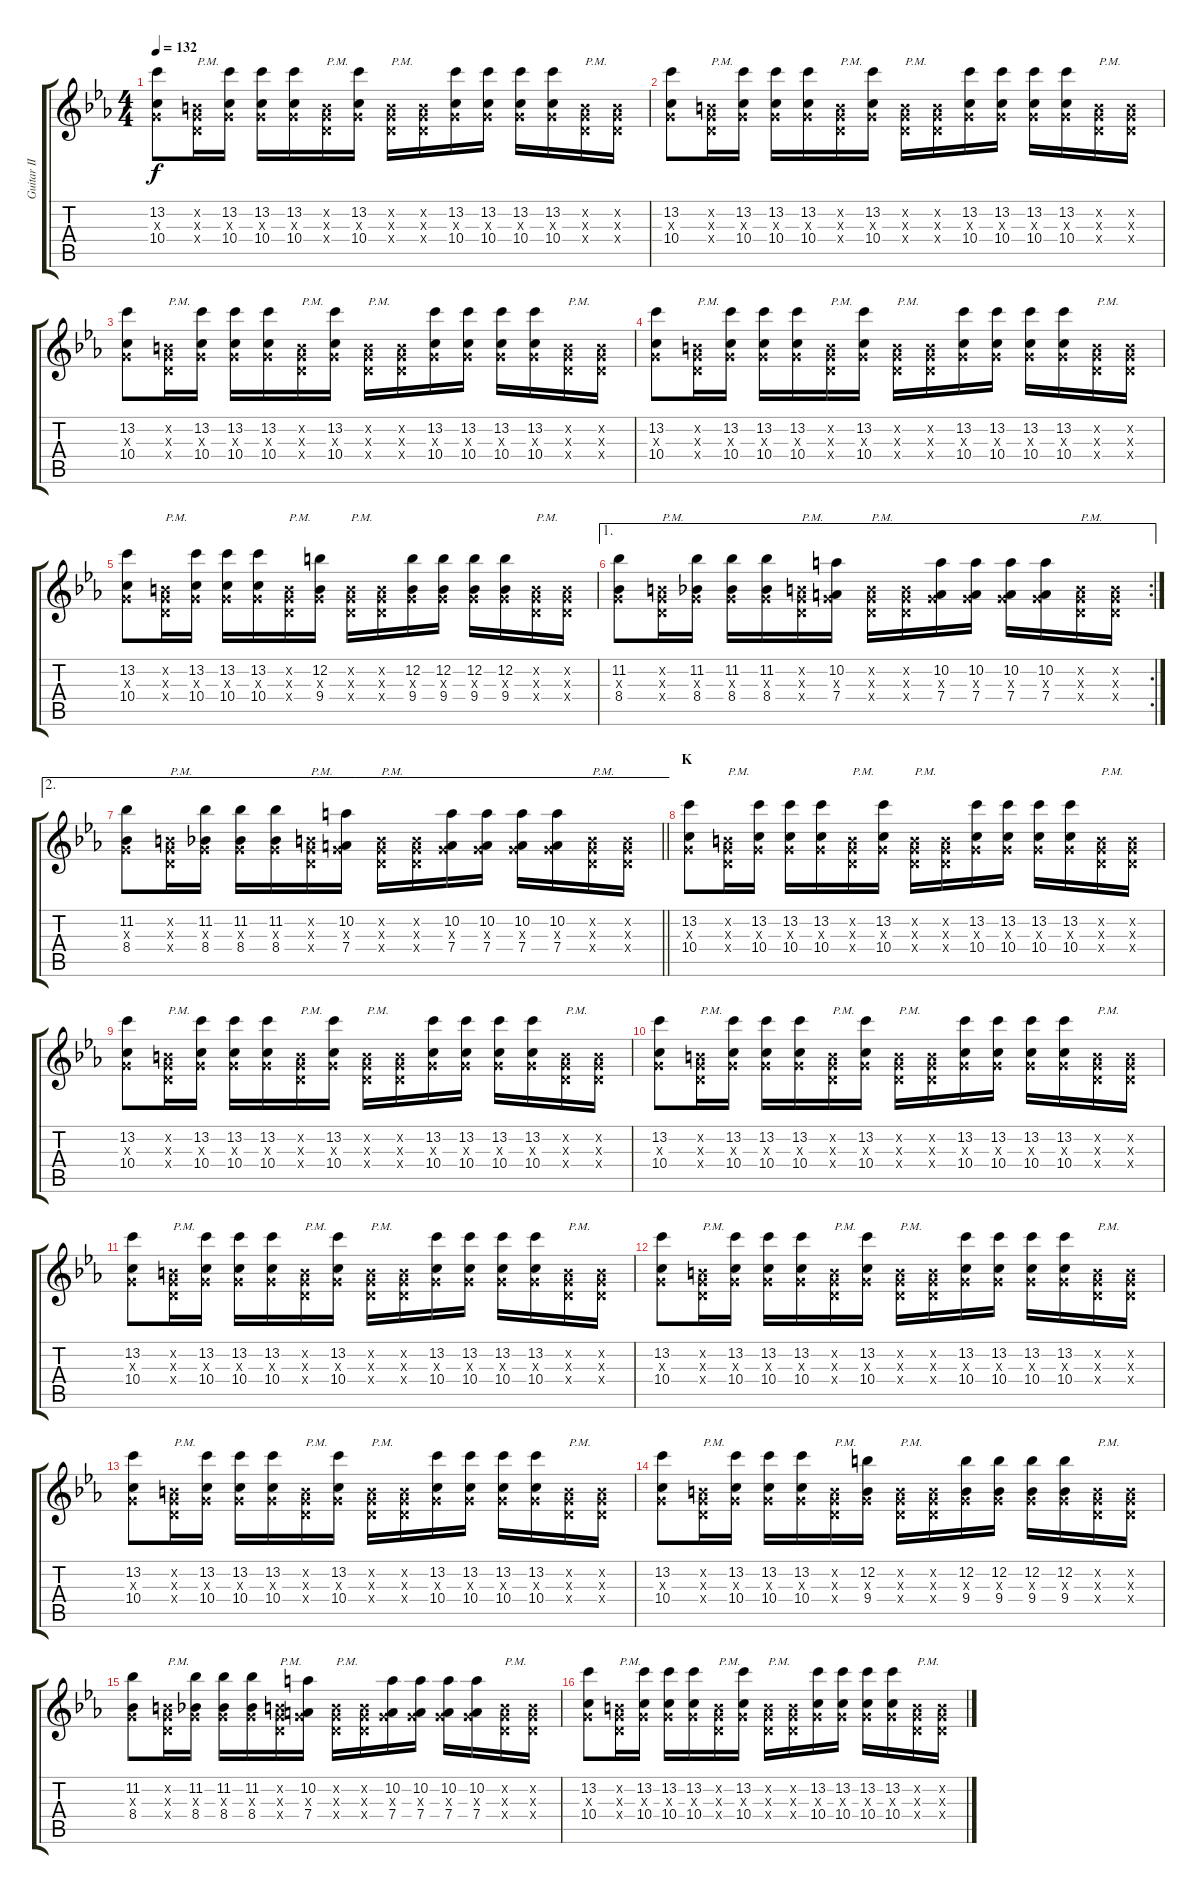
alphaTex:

\track ("Guitar II" "Guitar II") {instrument distortionguitar}
\staff {score tabs}
\tuning (E4 B3 G3 D3 A2 E2) {hide}
\ts (4 4)
\tempo 132
\clef g2
\ks eb
(13.2 0.3{x} 10.4).8{dy f} (0.2{x} 0.3{x} 0.4{x}).16{txt "P.M."} (13.2 0.3{x} 10.4).16 (13.2 0.3{x} 10.4).16 (13.2 0.3{x} 10.4).16 (0.2{x} 0.3{x} 0.4{x}).16{txt "P.M."} (13.2 0.3{x} 10.4).16 (0.2{x} 0.3{x} 0.4{x}).16{txt "P.M."} (0.2{x} 0.3{x} 0.4{x}).16 (13.2 0.3{x} 10.4).16 (13.2 0.3{x} 10.4).16 (13.2 0.3{x} 10.4).16 (13.2 0.3{x} 10.4).16 (0.2{x} 0.3{x} 0.4{x}).16{txt "P.M."} (0.2{x} 0.3{x} 0.4{x}).16 |
(13.2 0.3{x} 10.4).8 (0.2{x} 0.3{x} 0.4{x}).16{txt "P.M."} (13.2 0.3{x} 10.4).16 (13.2 0.3{x} 10.4).16 (13.2 0.3{x} 10.4).16 (0.2{x} 0.3{x} 0.4{x}).16{txt "P.M."} (13.2 0.3{x} 10.4).16 (0.2{x} 0.3{x} 0.4{x}).16{txt "P.M."} (0.2{x} 0.3{x} 0.4{x}).16 (13.2 0.3{x} 10.4).16 (13.2 0.3{x} 10.4).16 (13.2 0.3{x} 10.4).16 (13.2 0.3{x} 10.4).16 (0.2{x} 0.3{x} 0.4{x}).16{txt "P.M."} (0.2{x} 0.3{x} 0.4{x}).16 |
(13.2 0.3{x} 10.4).8 (0.2{x} 0.3{x} 0.4{x}).16{txt "P.M."} (13.2 0.3{x} 10.4).16 (13.2 0.3{x} 10.4).16 (13.2 0.3{x} 10.4).16 (0.2{x} 0.3{x} 0.4{x}).16{txt "P.M."} (13.2 0.3{x} 10.4).16 (0.2{x} 0.3{x} 0.4{x}).16{txt "P.M."} (0.2{x} 0.3{x} 0.4{x}).16 (13.2 0.3{x} 10.4).16 (13.2 0.3{x} 10.4).16 (13.2 0.3{x} 10.4).16 (13.2 0.3{x} 10.4).16 (0.2{x} 0.3{x} 0.4{x}).16{txt "P.M."} (0.2{x} 0.3{x} 0.4{x}).16 |
(13.2 0.3{x} 10.4).8 (0.2{x} 0.3{x} 0.4{x}).16{txt "P.M."} (13.2 0.3{x} 10.4).16 (13.2 0.3{x} 10.4).16 (13.2 0.3{x} 10.4).16 (0.2{x} 0.3{x} 0.4{x}).16{txt "P.M."} (13.2 0.3{x} 10.4).16 (0.2{x} 0.3{x} 0.4{x}).16{txt "P.M."} (0.2{x} 0.3{x} 0.4{x}).16 (13.2 0.3{x} 10.4).16 (13.2 0.3{x} 10.4).16 (13.2 0.3{x} 10.4).16 (13.2 0.3{x} 10.4).16 (0.2{x} 0.3{x} 0.4{x}).16{txt "P.M."} (0.2{x} 0.3{x} 0.4{x}).16 |
(13.2 0.3{x} 10.4).8 (0.2{x} 0.3{x} 0.4{x}).16{txt "P.M."} (13.2 0.3{x} 10.4).16 (13.2 0.3{x} 10.4).16 (13.2 0.3{x} 10.4).16 (0.2{x} 0.3{x} 0.4{x}).16{txt "P.M."} (12.2 0.3{x} 9.4).16 (0.2{x} 0.3{x} 0.4{x}).16{txt "P.M."} (0.2{x} 0.3{x} 0.4{x}).16 (12.2 0.3{x} 9.4).16 (12.2 0.3{x} 9.4).16 (12.2 0.3{x} 9.4).16 (12.2 0.3{x} 9.4).16 (0.2{x} 0.3{x} 0.4{x}).16{txt "P.M."} (0.2{x} 0.3{x} 0.4{x}).16 |
\ae 1
\rc 2
(11.2 0.3{x} 8.4).8 (0.2{x} 0.3{x} 0.4{x}).16{txt "P.M."} (11.2 0.3{x} 8.4).16 (11.2 0.3{x} 8.4).16 (11.2 0.3{x} 8.4).16 (0.2{x} 0.3{x} 0.4{x}).16{txt "P.M."} (10.2 0.3{x} 7.4).16 (0.2{x} 0.3{x} 0.4{x}).16{txt "P.M."} (0.2{x} 0.3{x} 0.4{x}).16 (10.2 0.3{x} 7.4).16 (10.2 0.3{x} 7.4).16 (10.2 0.3{x} 7.4).16 (10.2 0.3{x} 7.4).16 (0.2{x} 0.3{x} 0.4{x}).16{txt "P.M."} (0.2{x} 0.3{x} 0.4{x}).16 |
\ae 2
\barLineRight lightlight
(11.2 0.3{x} 8.4).8 (0.2{x} 0.3{x} 0.4{x}).16{txt "P.M."} (11.2 0.3{x} 8.4).16 (11.2 0.3{x} 8.4).16 (11.2 0.3{x} 8.4).16 (0.2{x} 0.3{x} 0.4{x}).16{txt "P.M."} (10.2 0.3{x} 7.4).16 (0.2{x} 0.3{x} 0.4{x}).16{txt "P.M."} (0.2{x} 0.3{x} 0.4{x}).16 (10.2 0.3{x} 7.4).16 (10.2 0.3{x} 7.4).16 (10.2 0.3{x} 7.4).16 (10.2 0.3{x} 7.4).16 (0.2{x} 0.3{x} 0.4{x}).16{txt "P.M."} (0.2{x} 0.3{x} 0.4{x}).16 |
\section ("" "K")
(13.2 0.3{x} 10.4).8 (0.2{x} 0.3{x} 0.4{x}).16{txt "P.M."} (13.2 0.3{x} 10.4).16 (13.2 0.3{x} 10.4).16 (13.2 0.3{x} 10.4).16 (0.2{x} 0.3{x} 0.4{x}).16{txt "P.M."} (13.2 0.3{x} 10.4).16 (0.2{x} 0.3{x} 0.4{x}).16{txt "P.M."} (0.2{x} 0.3{x} 0.4{x}).16 (13.2 0.3{x} 10.4).16 (13.2 0.3{x} 10.4).16 (13.2 0.3{x} 10.4).16 (13.2 0.3{x} 10.4).16 (0.2{x} 0.3{x} 0.4{x}).16{txt "P.M."} (0.2{x} 0.3{x} 0.4{x}).16 |
(13.2 0.3{x} 10.4).8 (0.2{x} 0.3{x} 0.4{x}).16{txt "P.M."} (13.2 0.3{x} 10.4).16 (13.2 0.3{x} 10.4).16 (13.2 0.3{x} 10.4).16 (0.2{x} 0.3{x} 0.4{x}).16{txt "P.M."} (13.2 0.3{x} 10.4).16 (0.2{x} 0.3{x} 0.4{x}).16{txt "P.M."} (0.2{x} 0.3{x} 0.4{x}).16 (13.2 0.3{x} 10.4).16 (13.2 0.3{x} 10.4).16 (13.2 0.3{x} 10.4).16 (13.2 0.3{x} 10.4).16 (0.2{x} 0.3{x} 0.4{x}).16{txt "P.M."} (0.2{x} 0.3{x} 0.4{x}).16 |
(13.2 0.3{x} 10.4).8 (0.2{x} 0.3{x} 0.4{x}).16{txt "P.M."} (13.2 0.3{x} 10.4).16 (13.2 0.3{x} 10.4).16 (13.2 0.3{x} 10.4).16 (0.2{x} 0.3{x} 0.4{x}).16{txt "P.M."} (13.2 0.3{x} 10.4).16 (0.2{x} 0.3{x} 0.4{x}).16{txt "P.M."} (0.2{x} 0.3{x} 0.4{x}).16 (13.2 0.3{x} 10.4).16 (13.2 0.3{x} 10.4).16 (13.2 0.3{x} 10.4).16 (13.2 0.3{x} 10.4).16 (0.2{x} 0.3{x} 0.4{x}).16{txt "P.M."} (0.2{x} 0.3{x} 0.4{x}).16 |
(13.2 0.3{x} 10.4).8 (0.2{x} 0.3{x} 0.4{x}).16{txt "P.M."} (13.2 0.3{x} 10.4).16 (13.2 0.3{x} 10.4).16 (13.2 0.3{x} 10.4).16 (0.2{x} 0.3{x} 0.4{x}).16{txt "P.M."} (13.2 0.3{x} 10.4).16 (0.2{x} 0.3{x} 0.4{x}).16{txt "P.M."} (0.2{x} 0.3{x} 0.4{x}).16 (13.2 0.3{x} 10.4).16 (13.2 0.3{x} 10.4).16 (13.2 0.3{x} 10.4).16 (13.2 0.3{x} 10.4).16 (0.2{x} 0.3{x} 0.4{x}).16{txt "P.M."} (0.2{x} 0.3{x} 0.4{x}).16 |
(13.2 0.3{x} 10.4).8 (0.2{x} 0.3{x} 0.4{x}).16{txt "P.M."} (13.2 0.3{x} 10.4).16 (13.2 0.3{x} 10.4).16 (13.2 0.3{x} 10.4).16 (0.2{x} 0.3{x} 0.4{x}).16{txt "P.M."} (13.2 0.3{x} 10.4).16 (0.2{x} 0.3{x} 0.4{x}).16{txt "P.M."} (0.2{x} 0.3{x} 0.4{x}).16 (13.2 0.3{x} 10.4).16 (13.2 0.3{x} 10.4).16 (13.2 0.3{x} 10.4).16 (13.2 0.3{x} 10.4).16 (0.2{x} 0.3{x} 0.4{x}).16{txt "P.M."} (0.2{x} 0.3{x} 0.4{x}).16 |
(13.2 0.3{x} 10.4).8 (0.2{x} 0.3{x} 0.4{x}).16{txt "P.M."} (13.2 0.3{x} 10.4).16 (13.2 0.3{x} 10.4).16 (13.2 0.3{x} 10.4).16 (0.2{x} 0.3{x} 0.4{x}).16{txt "P.M."} (13.2 0.3{x} 10.4).16 (0.2{x} 0.3{x} 0.4{x}).16{txt "P.M."} (0.2{x} 0.3{x} 0.4{x}).16 (13.2 0.3{x} 10.4).16 (13.2 0.3{x} 10.4).16 (13.2 0.3{x} 10.4).16 (13.2 0.3{x} 10.4).16 (0.2{x} 0.3{x} 0.4{x}).16{txt "P.M."} (0.2{x} 0.3{x} 0.4{x}).16 |
(13.2 0.3{x} 10.4).8 (0.2{x} 0.3{x} 0.4{x}).16{txt "P.M."} (13.2 0.3{x} 10.4).16 (13.2 0.3{x} 10.4).16 (13.2 0.3{x} 10.4).16 (0.2{x} 0.3{x} 0.4{x}).16{txt "P.M."} (12.2 0.3{x} 9.4).16 (0.2{x} 0.3{x} 0.4{x}).16{txt "P.M."} (0.2{x} 0.3{x} 0.4{x}).16 (12.2 0.3{x} 9.4).16 (12.2 0.3{x} 9.4).16 (12.2 0.3{x} 9.4).16 (12.2 0.3{x} 9.4).16 (0.2{x} 0.3{x} 0.4{x}).16{txt "P.M."} (0.2{x} 0.3{x} 0.4{x}).16 |
(11.2 0.3{x} 8.4).8 (0.2{x} 0.3{x} 0.4{x}).16{txt "P.M."} (11.2 0.3{x} 8.4).16 (11.2 0.3{x} 8.4).16 (11.2 0.3{x} 8.4).16 (0.2{x} 0.3{x} 0.4{x}).16{txt "P.M."} (10.2 0.3{x} 7.4).16 (0.2{x} 0.3{x} 0.4{x}).16{txt "P.M."} (0.2{x} 0.3{x} 0.4{x}).16 (10.2 0.3{x} 7.4).16 (10.2 0.3{x} 7.4).16 (10.2 0.3{x} 7.4).16 (10.2 0.3{x} 7.4).16 (0.2{x} 0.3{x} 0.4{x}).16{txt "P.M."} (0.2{x} 0.3{x} 0.4{x}).16 |
(13.2 0.3{x} 10.4).8 (0.2{x} 0.3{x} 0.4{x}).16{txt "P.M."} (13.2 0.3{x} 10.4).16 (13.2 0.3{x} 10.4).16 (13.2 0.3{x} 10.4).16 (0.2{x} 0.3{x} 0.4{x}).16{txt "P.M."} (13.2 0.3{x} 10.4).16 (0.2{x} 0.3{x} 0.4{x}).16{txt "P.M."} (0.2{x} 0.3{x} 0.4{x}).16 (13.2 0.3{x} 10.4).16 (13.2 0.3{x} 10.4).16 (13.2 0.3{x} 10.4).16 (13.2 0.3{x} 10.4).16 (0.2{x} 0.3{x} 0.4{x}).16{txt "P.M."} (0.2{x} 0.3{x} 0.4{x}).16
